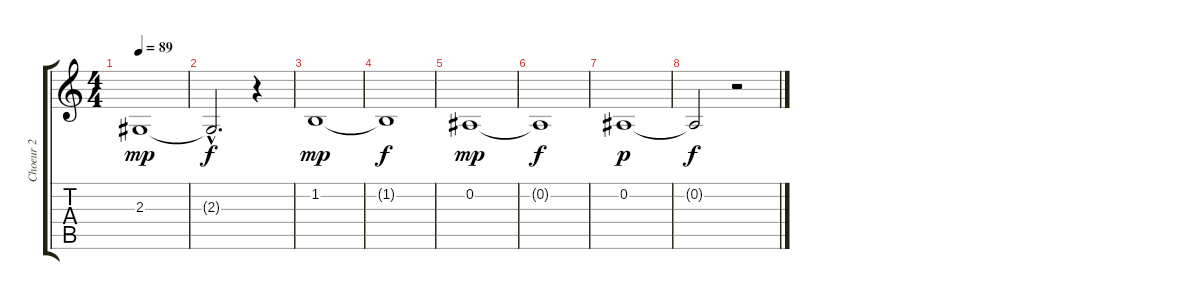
\track ("Choeur 2" "Choeur 2") {instrument choiraahs}
\staff {score tabs}
\tuning (Eb4 Bb3 Gb3 Db3 Ab2 Eb2) {hide}
\ts (4 4)
\tempo 89
\clef g2
\ks c
2.3.1{dy mp} |
2.3{hac t}.2{d dy f} r.4 |
1.2.1{dy mp} |
1.2{t}.1{dy f} |
0.2.1{dy mp} |
0.2{t}.1{dy f} |
0.2.1{dy p} |
0.2{t}.2{dy f} r.2
